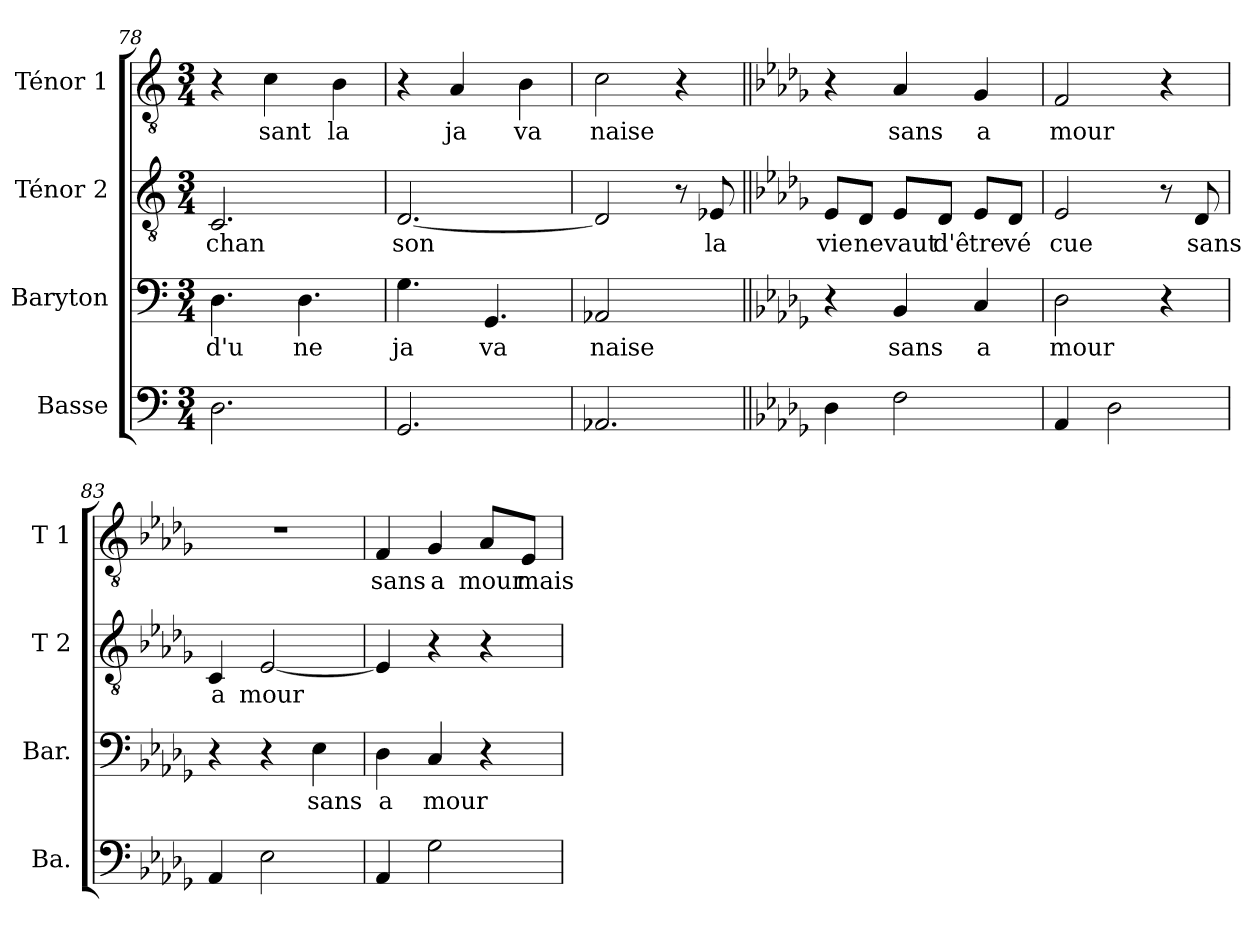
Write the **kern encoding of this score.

**kern	**kern	**text	**kern	**text	**kern	**text
*part4	*part3	*part3	*part2	*part2	*part1	*part1
*staff4	*staff3	*staff3	*staff2	*staff2	*staff1	*staff1
*I"Basse	*I"Baryton	*	*I"Ténor 2	*	*I"Ténor 1	*
*I'Ba.	*I'Bar.	*	*I'T 2	*	*I'T 1	*
*clefF4	*clefF4	*	*clefGv2	*	*clefGv2	*
*ITrd7c12	*	*	*	*	*	*
*k[]	*k[]	*	*k[]	*	*k[]	*
*C:	*C:	*	*C:	*	*C:	*
*M3/4	*M3/4	*	*M3/4	*	*M3/4	*
=78	=78	=78	=78	=78	=78	=78
!	!	!LO:LY:b	!	!	!	!
!	!	!	!	!LO:LY:b	!	!
2.DD\	4.D\	d'u	2.C/	chan	4r	.
!	!	!	!	!	!	!LO:LY:b
.	.	.	.	.	4c\	sant
!	!	!LO:LY:b	!	!	!	!
.	4.D\	ne	.	.	.	.
!	!	!	!	!	!	!LO:LY:b
.	.	.	.	.	4B\	la
!!LO:LB:g=z
=79	=79	=79	=79	=79	=79	=79
!	!	!LO:LY:b	!	!	!	!
!	!	!	!	!LO:LY:b	!	!
2.GGG/	4.G\	ja	[2.D/	son	4r	.
!	!	!	!	!	!	!LO:LY:b
.	.	.	.	.	4A/	ja
!	!	!LO:LY:b	!	!	!	!
.	4.GG/	va	.	.	.	.
!	!	!	!	!	!	!LO:LY:b
.	.	.	.	.	4B\	va
=80	=80	=80	=80	=80	=80	=80
!	!	!LO:LY:b	!	!	!	!
!	!	!	!	!	!	!LO:LY:b
2.AAA-X/	2AA-X/	naise	2D/]	.	2c\	naise
.	4ryy	.	8r	.	4r	.
!	!	!	!	!LO:LY:b	!	!
.	.	.	8E-X/	la	.	.
=81||	=81||	=81||	=81||	=81||	=81||	=81||
*k[b-e-a-d-g-]	*k[b-e-a-d-g-]	*	*k[b-e-a-d-g-]	*	*k[b-e-a-d-g-]	*
*D-:	*D-:	*	*D-:	*	*D-:	*
!	!	!	!	!LO:LY:b	!	!
4DD-\	4r	.	8E-/L	vie	4r	.
!	!	!	!	!LO:LY:b	!	!
.	.	.	8D-/J	ne	.	.
!	!	!LO:LY:b	!	!	!	!
!	!	!	!	!LO:LY:b	!	!
!	!	!	!	!	!	!LO:LY:b
2FF\	4BB-/	sans	8E-/L	vaut	4A-/	sans
!	!	!	!	!LO:LY:b	!	!
.	.	.	8D-/J	d'ê	.	.
!	!	!LO:LY:b	!	!	!	!
!	!	!	!	!LO:LY:b	!	!
!	!	!	!	!	!	!LO:LY:b
.	4C/	a	8E-/L	tre	4G-/	a
!	!	!	!	!LO:LY:b	!	!
.	.	.	8D-/J	vé	.	.
=82	=82	=82	=82	=82	=82	=82
!	!	!LO:LY:b	!	!	!	!
!	!	!	!	!LO:LY:b	!	!
!	!	!	!	!	!	!LO:LY:b
4AAA-/	2D-\	mour	2E-/	cue	2F/	mour
2DD-\	.	.	.	.	.	.
.	4r	.	8r	.	4r	.
!	!	!	!	!LO:LY:b	!	!
.	.	.	8D-/	sans	.	.
=83	=83	=83	=83	=83	=83	=83
!	!	!	!	!LO:LY:b	!	!
4AAA-/	4r	.	4C/	a	2.r	.
!	!	!	!	!LO:LY:b	!	!
2EE-\	4r	.	[2E-/	mour	.	.
!	!	!LO:LY:b	!	!	!	!
.	4E-\	sans	.	.	.	.
=84	=84	=84	=84	=84	=84	=84
!	!	!LO:LY:b	!	!	!	!
!	!	!	!	!	!	!LO:LY:b
4AAA-/	4D-\	a	4E-/]	.	4F/	sans
!	!	!LO:LY:b	!	!	!	!
!	!	!	!	!	!	!LO:LY:b
2GG-\	4C/	mour	4r	.	4G-/	a
!	!	!	!	!	!	!LO:LY:b
.	4r	.	4r	.	8A-/L	mour
!	!	!	!	!	!	!LO:LY:b
.	.	.	.	.	8E-/J	mais
=	=	=	=	=	=	=
*-	*-	*-	*-	*-	*-	*-
